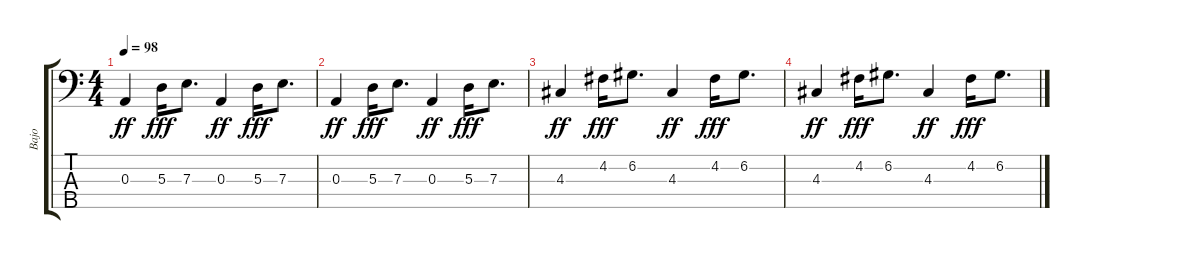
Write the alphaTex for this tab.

\track ("Bajo" "Bajo") {instrument electricbassfinger}
\staff {score tabs}
\tuning (G2 D2 A1 E1 B0) {hide}
\ts (4 4)
\tempo 98
\clef f4
\ks c
0.3.4{dy ff} 5.3.16{dy fff} 7.3.8{d} 0.3.4{dy ff} 5.3.16{dy fff} 7.3.8{d} |
0.3.4{dy ff} 5.3.16{dy fff} 7.3.8{d} 0.3.4{dy ff} 5.3.16{dy fff} 7.3.8{d} |
4.3.4{dy ff} 4.2.16{dy fff} 6.2.8{d} 4.3.4{dy ff} 4.2.16{dy fff} 6.2.8{d} |
4.3.4{dy ff} 4.2.16{dy fff} 6.2.8{d} 4.3.4{dy ff} 4.2.16{dy fff} 6.2.8{d}
